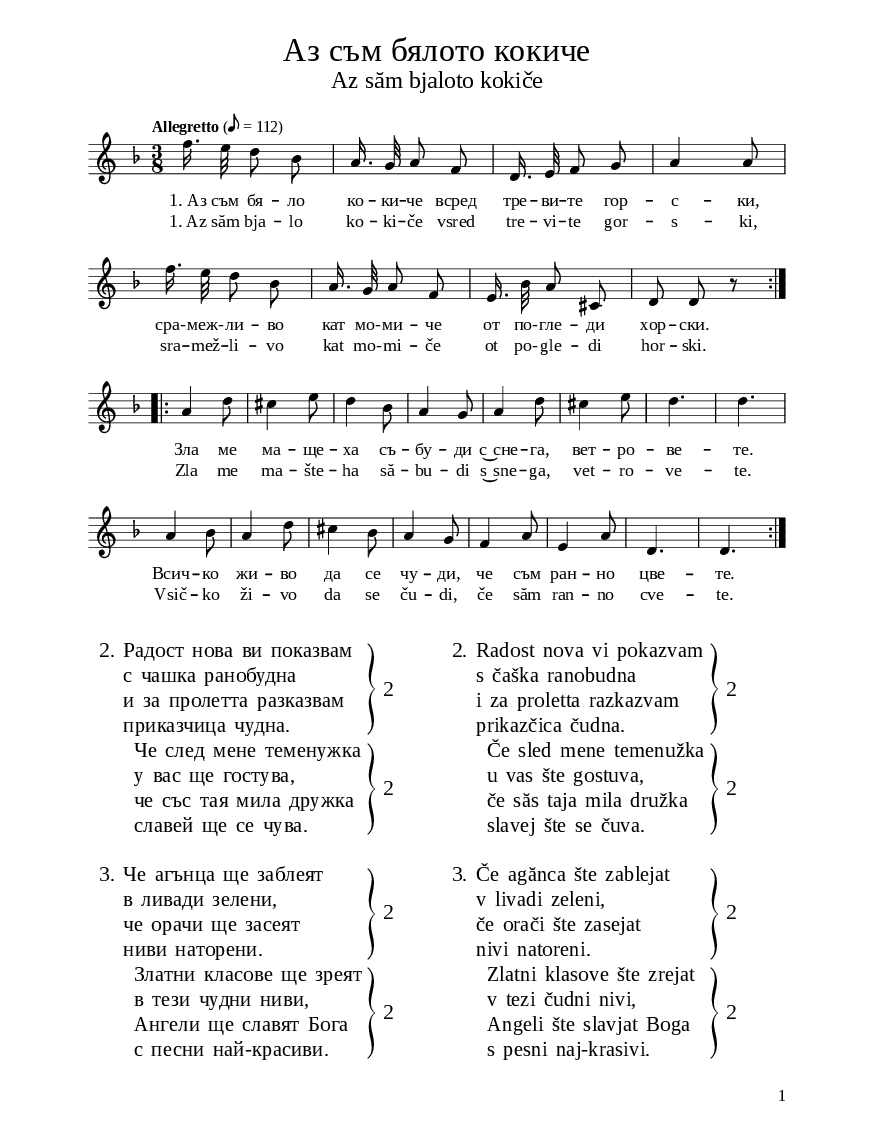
  \version "2.24.1"

% include paper part and global functions
\include "include/globals.ily"

"rightBraces047" = \markup {
  \column {
    % repeat braces
    \translate #'(0 . -3.1 )
    \right-brace #44

    \translate #'(0 . -5.2 )
    \right-brace #44

    \translate #'(0 . -7.6 )
    \right-brace #44

    \translate #'(0 . -5.2 )
    \right-brace #44

  }
  \column {
    % repeat numbers
    \translate #'(0 . -3.7 )
    2

    \translate #'(0 . -9.3 )
    2

    \translate #'(0 . -11.9 )
    2

    \translate #'(0 . -9.7 )
    2
  }
}

\bookpart {
  \label #'ref047
  \tocItem \markup "Аз съм бялото кокиче –  Az săm bjaloto kokiče"
  \include "include/bookpart-paper.ily"
  \score {
    \include "include/score-layout.ily"


    \new Voice \absolute  {
      \clef treble
      \key d \minor
      \time 3/8
      \tempoFunc "Allegretto" 8 "112"
      \autoBeamOff

      f''16. e''32 d''8 bes' | a'16. g'32 a'8 f' | d'16. e'32 f'8 g' | a'4 a'8 \break |
      f''16. e''32 d''8 bes' | a'16. g'32 a'8 f' | e'16. bes'32 a'8 cis' | d'8 d' r | \bar ":|." \break
      \repeat volta 2 {
        \bar ":|.|:"
        a'4 d''8 | cis''4 e''8 | d''4 bes'8 | a'4 g'8 | a'4 d''8 | cis''4 e''8 | d''4. |  d''4. \break | % 17
        a'4 bes'8 | a'4 d''8 | cis''4 bes'8 |  a'4 g'8 | f'4 a'8 | e'4 a'8 |  d'4. | d'4.
      } \break |
    }

    \addlyrics {
      "1. Аз" съм бя -- ло ко -- ки -- че
      всред тре -- ви -- те гор -- с -- ки,
      "сра-" -- "меж-" -- ли -- во кат "мо-" -- ми -- че
      от "по-" -- гле -- ди хор -- ски. Зла ме ма -- ще -- ха съ -- бу -- ди
      с~сне -- га, вет -- ро -- ве -- те.
      Всич -- ко жи -- во да се чу -- ди,
      че съм ран -- но цве -- те.}
  \addlyrics {
      "1. Az" săm bja -- lo ko -- ki -- če
      vsred tre -- vi -- te gor -- s -- ki,
      sra -- mež -- li -- vo kat "mo-" -- mi -- če
      ot "po-" -- gle -- di hor -- ski. Zla me ma -- šte -- ha să -- bu -- di
      s~sne -- ga, vet -- ro -- ve -- te.
      Vsič -- ko ži -- vo da se ču -- di,
      če săm ran -- no cve -- te.}
        \header {
          title = \titleFunc "Аз съм бялото кокиче" "Az săm bjaloto kokiče"
        }

        \midi{}

      } % score

      \markup \fontsize #bgCoupletFontSize {
        \hspace #1
        \override #`(baseline-skip . ,bgCoupletBaselineSkip)
        \column {
          \line {    2. Радост нова ви показвам }
          \line {   "   " с чашка ранобудна }
          \line {   "   " и за пролетта разказвам }
          \line {   "   " приказчица чудна. }

          \line {  "     " Че след мене теменужка  }
          \line {   "     " у вас ще гостува, }
          \line {   "     " че със тая мила дружка }
          \line {   "     " славей ще се чува. }

          \line { " " }
          \line { 3. Че агънца ще заблеят  }
          \line {   "   " в ливади зелени, }
          \line {   "   " че орачи ще засеят }
          \line {   "   " ниви наторени. }

          \line { "     " Златни класове ще зреят  }
          \line {   "     " в тези чудни ниви, }
          \line {   "     " Ангели ще славят Бога }
          \line {   "     " с песни най-красиви. }
        }  \"rightBraces047"

        \hspace #5
        \override #`(baseline-skip . ,bgCoupletBaselineSkip)
       \column {
          \line {    2. Radost nova vi pokazvam }
          \line {   "   " s čaška ranobudna }
          \line {   "   " i za proletta razkazvam }
          \line {   "   " prikazčica čudna. }

          \line {  "     " Če sled mene temenužka  }
          \line {   "     " u vas šte gostuva, }
          \line {   "     " če săs taja mila družka }
          \line {   "     " slavej šte se čuva. }

          \line { " " }
          \line { 3. Če agănca šte zablejat  }
          \line {   "   " v livadi zeleni, }
          \line {   "   " če orači šte zasejat }
          \line {   "   " nivi natoreni. }

          \line { "     " Zlatni klasove šte zrejat  }
          \line {   "     " v tezi čudni nivi, }
          \line {   "     " Angeli šte slavjat Boga }
          \line {   "     " s pesni naj-krasivi. }
        }   \"rightBraces047" %column
      }  % markup

      \pageBreak

      % include foreign translation(s) of the song
      \version "2.22.0"

\markup \fill-line { \fontsize #6 "Ich bin das weiße Schneeglöckchen" }
\markup \null
\markup \null
\markup \fontsize #+2.5 {
  \hspace #14
  \override #'(baseline-skip . 2)
  \column {
    \line { "   " }

    \line {1. Ich bin das weiße Schneeglöckchen}

    \line { "   "inmitten der Gräsern des Waldes,}

    \line { "   "schüchtern wie ein junges Mädchen }

    \line { "   "unter den Blicken der Menschen. }

    \line { "     "Die böse Stiefmutter hat mich geweckt, }

    \line { "     "mit dem Schnee und mit dem Wind. }

    \line { "     "Alles Lebendige wundert sich, }

    \line { "     "dass ich eine Frühblüher bin.}

    \line { "   " }

    \line { 2. Ich zeige euch eine neue Freude}

    \line { "   "mit einem früh erwachten Glöckchen,}

    \line { "   "und erzähle über den Frühling}

    \line { "   "ein wunderbares Märchen,}

    \line { "     "Dass nach mir das Veilchen}

    \line { "     "bei euch Gast sein wird, }

    \line { "     "und dass man mit dieser lieben Freundin}

    \line { "     "die Nachtigall hören wird.}
    \line { "   " }

    \line { 3. Dass Lämmer blöken werden}

    \line { "   "auf grünen Weiden, }

    \line { "   "die Bauer werden }

    \line { "   "die gedüngten Feldern säen.}

    \line { "     "Goldene Ähren werden reifen,}

    \line { "     "auf diesen wunderbaren Feldern.}

    \line { "     "Die Engel werden Gott loben }

    \line { "     "mit den allerschönsten Liedern.}
  }
}


    } % bookpart
